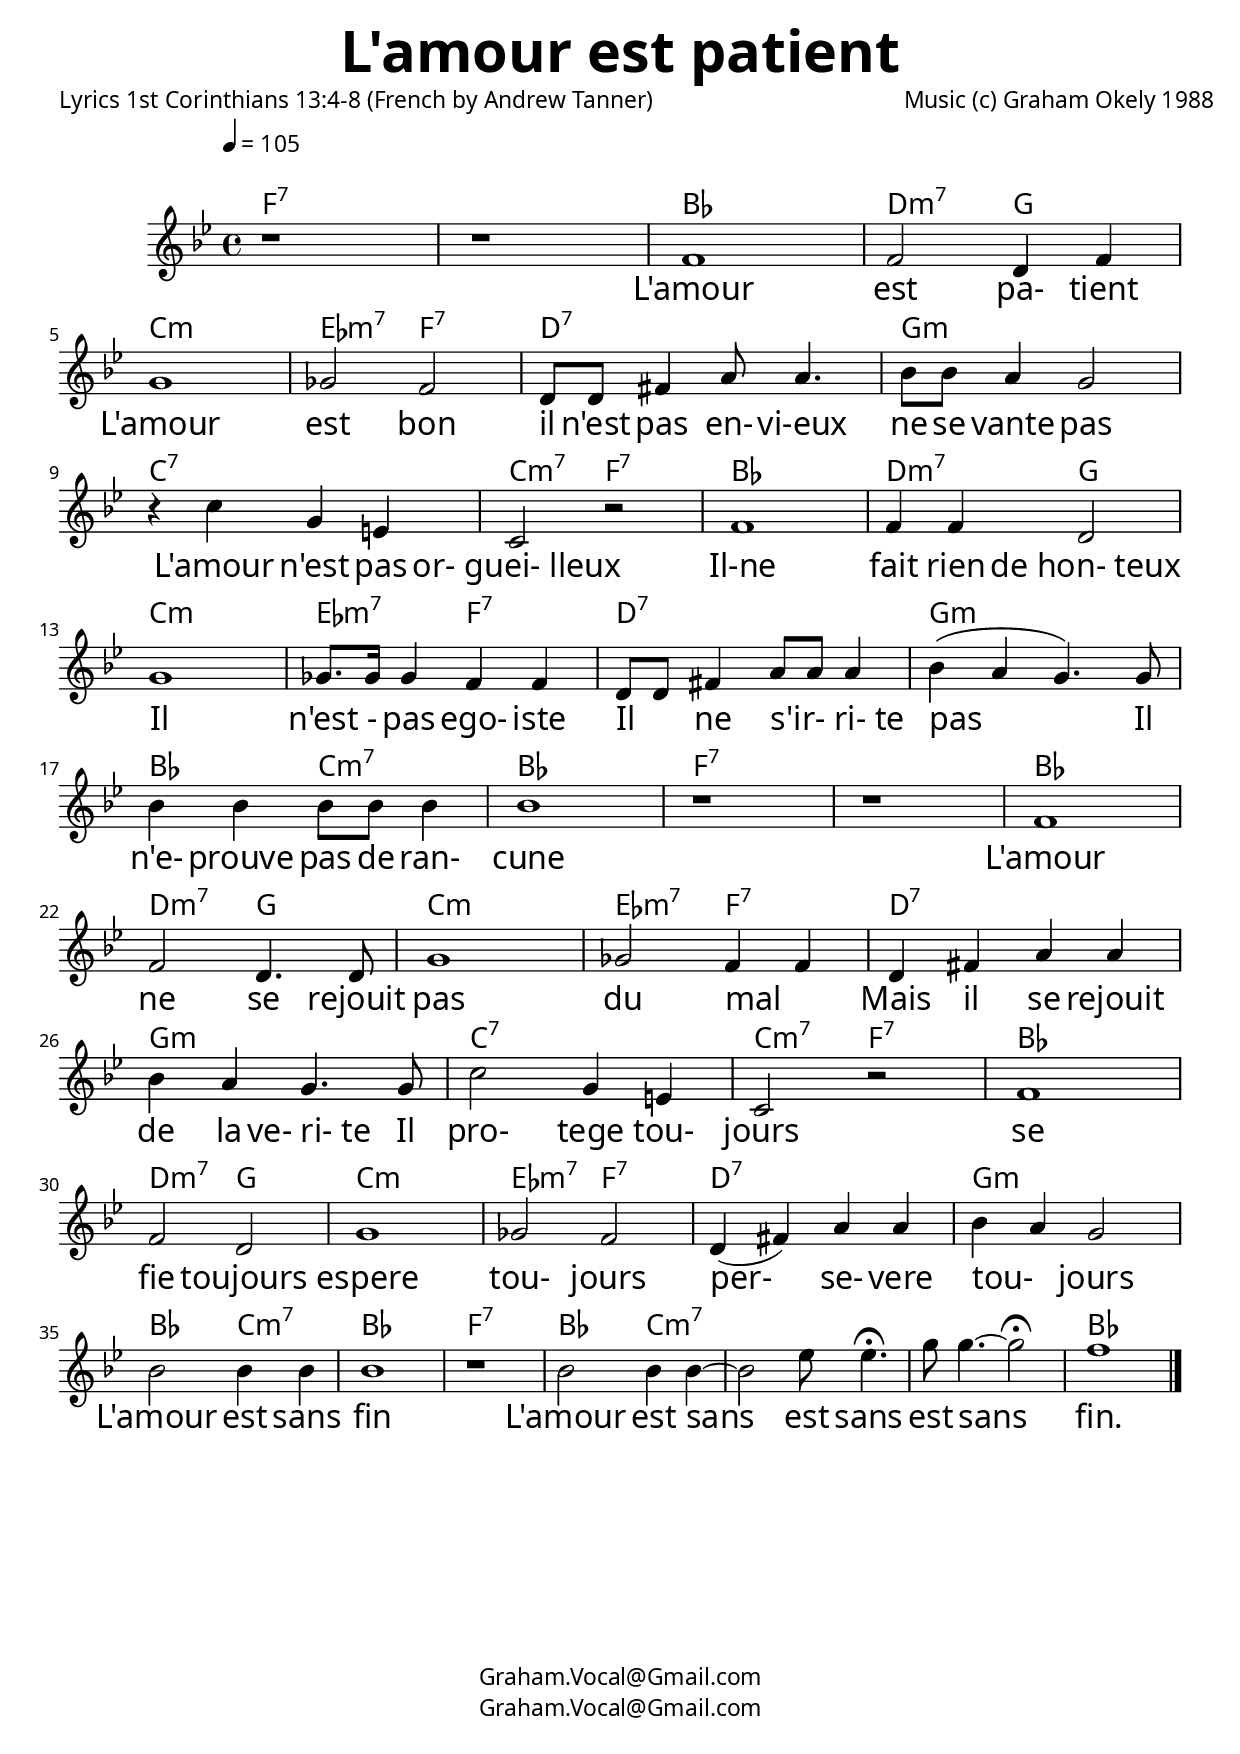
%%%%%%%%%%%%%%%%%%%%%%%%%%%%%%%%%%%%%%%%%%%%%%%%%
% Lilypond engraving by Graham Okely
%%%%%%%%%%%%%%%%%%%%%%%%%%%%%%%%%%%%%%%%%%%%%%%%%
\version "2.16.0"  % necessary for upgrading to future LilyPond versions.
\header{
	title 			=	\markup \override #'(font-size . 8) "Love is Patient"
	composer		=	"Music (c) Graham Okely 1988"
	poet			=	"Lyrics 1st Corinthians 13:4-8"
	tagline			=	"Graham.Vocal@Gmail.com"
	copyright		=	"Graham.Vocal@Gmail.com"
	title 			=	\markup \override #'(font-size . 8) "L'amour est patient"
        translator_to_French 	=	" (French by Andrew Tanner)"
        poet			=	"Lyrics 1st Corinthians 13:4-8 (French by Andrew Tanner)"
}
\paper {
	#(set-default-paper-size "a4")
	head-separation 			=	3\mm
	top-margin 				=	3\mm
        system-system-spacing #'basic-distance 	= 	2\mm  
        system-system-spacing #'padding  	= 	1\mm
	ragged-bottom				=	##f
	ragged-last-bottom			=	##t
	% system-count 				=	#9
myStaffSize = #20
#(define fonts
 (make-pango-font-tree "Go Boom!" 
"Go Boom!" 
"Go Boom!"
(/ myStaffSize 20)))
}
guitarChords = \chordmode {
  % Introduction
  \override ChordName   #'font-size = #+2
  \set majorSevenSymbol = "maj7"
  \set chordChanges = ##t
  f1:7 f1:7 
  % verse 1
  bes1 d2:m7 g c1:m es2:m7 f:7
  d1:7 g:m c:7 c2:m7 f:7
  bes1 d2:m7 g c1:m es2:m7 f:7
  d1:7 g1:m  bes2 c:m7 bes1
  % Break
  f1:7 f1:7
  % Verse 2
  bes1 d2:m7 g c1:m es2:m7 f:7
  d1:7 g:m c:7 c2:m7 f:7
  bes1 d2:m7 g c1:m es2:m7 f:7
  d1:7 g1:m
  % Repeated tag
  bes2 c:m7 bes1 f:7
  bes2 c:m7 c1:m7 c1:m7
  bes1
  }
verseMelody =  \relative c' {
	\override Score.MetronomeMark #'padding = #6
	\tempo 4=105
	\time 4/4
	\clef treble
	\key bes \major
	\set fontSize = #+1
	% Introduction
	r1 r1 
	% Love is patient
	f1 f2 d4 f \break		
	%  Love is kind 
	g1 ges2 f 
	% It does not envy
	d8 d fis4 a8 a4. 	
	% it does not boast
	bes8 bes a4 g2	\break	
	%Love is not proud
	r4 c g e c2 r2 
	% Love is not rude
	f1 f4 f4 d2 \break
	% Love is not self seeking
	g1 ges8. ges16 ges4 f f	
	% It is not easily angered
	d8 d fis4 a8 a a4 bes4\( a g4.\) g8
	% It keeps no record of wrongs
	bes4 bes bes8 bes bes4 bes1
	%======================================
	% Break
	r1 r1
	%======================================
	% verse 2
	% Love does not de
	f1 \break f2 d4. d8 		
	%  light in evil 
	g1 ges2 f4 f 
	% But rejoices 
	d4 fis a a \break
	% in the truth it
	bes4 a g4. g8		
	% always protects
	c2 g4 e c2 r2		
	% always trusts
	f1 \break f2 d2 
	% always hopes
	g1 ges2 f	
	% always persevers
	d4 ( fis) a4 a
	bes4 a g2 \break
        bes2 bes4 bes4 bes1 r1
        bes2 bes4 bes4 ~ 
        bes2 ees8 ees4. \fermata | 
        g8 g4. ~ g2 \fermata | 
        f1 \bar "|." 
	\break
}
frenchWords = \lyricmode {
    \override LyricText #'font-size = #+3
    % French
    % Love is pat- ient
    L'amour est pa- tient
    % Love is kind
    L'amour est bon
    % It does not en- vy
    il n'est pas en- vi-eux
    % It does not boast
    ne se vante pas 
    % Love is not proud
    L'amour n'est pas or-_guei-_lleux
    % Love is not rude
    Il-ne fait rien de_hon-_teux
    % Love is not self seek- ing
    Il n'est - pas ego- iste
	    % It is not eas- i- ly a- n- gered
	    % Il n'est pas fac- ile- ment irrite _ _  
	    % (alt. Il ne s'irrite pas)
    Il _ ne s'ir-_ri-_te _ _ pas  _ _  
    % It keeps no rec- ord of wrongs
    Il n'e- prouve pas de ran- cune
	    % il ne garde aucun memoire de maux 
	    % (alt. Il n'eprouve pas de rancune)
    % vese 2
    % Love does not
    L'amour ne se
    % de- light in ev- il
    rejouit pas du mal _
    % but re- joi- ces in the truth
    Mais il se rejouit de la ve-_ri-_te
    % It al- ways pro- tects
    Il pro- tege tou- jours
    % Al- ways trusts
    se fie toujours
    % Al- ways hoes
    espere tou- jours
    % Al-  al- ways per- sev- eres
    per- se- vere tou- _ jours
    % Love ne- ver fails
    L'amour est sans fin
    L'amour est sans est sans est sans fin.
}


% French
\bookpart  {
      \score {
            <<
                \new ChordNames \guitarChords
                \new Voice = "one" \verseMelody
                \new Lyrics \lyricsto "one" \frenchWords
            >>
      }
% --format=png -dresolution=300
}
